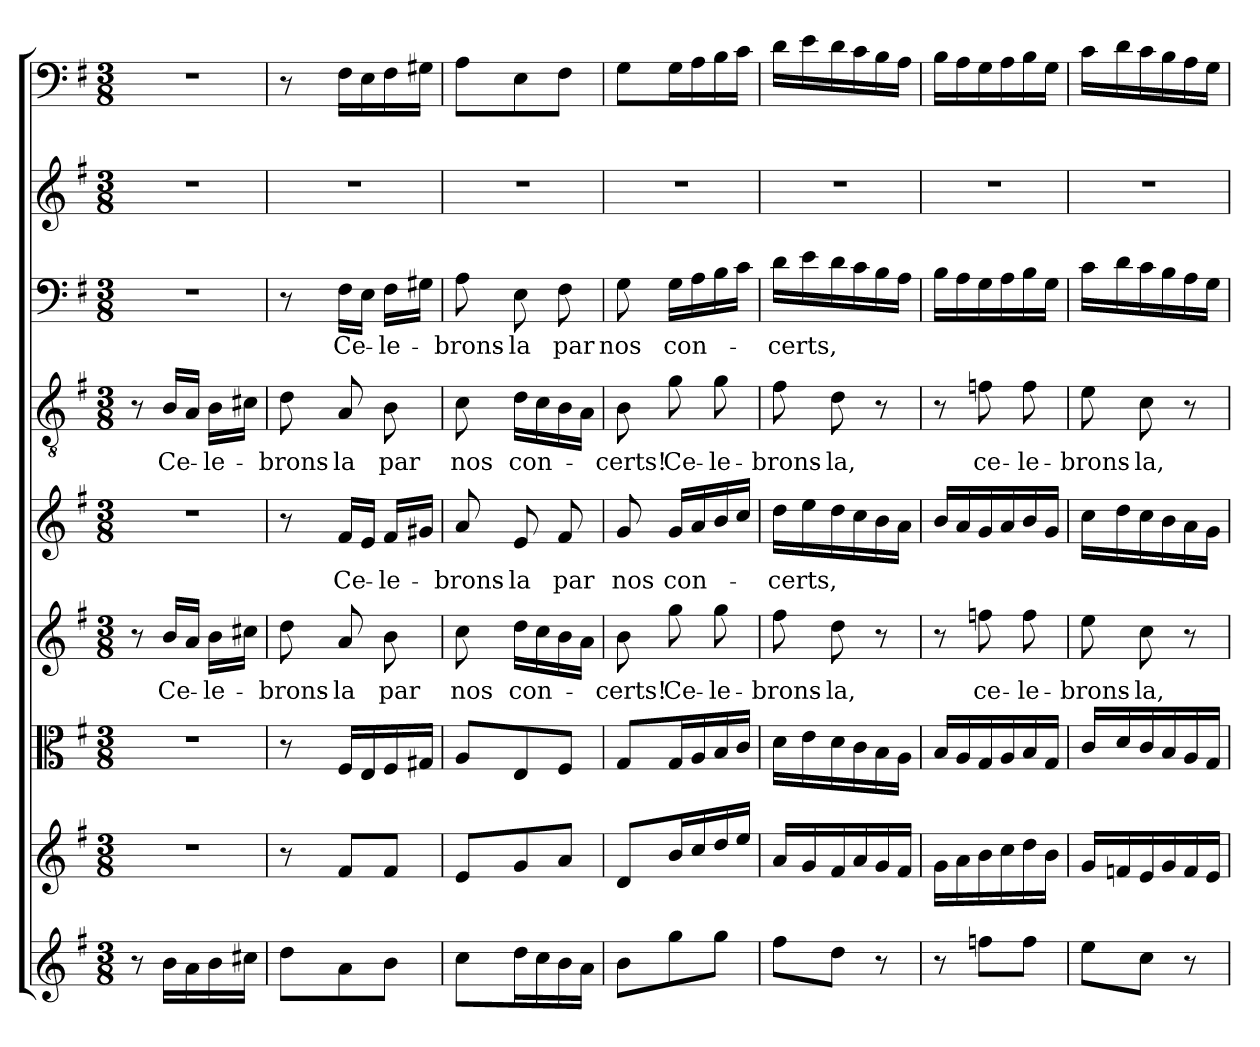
**kern	**kern	**kern	**kern	**text	**kern	**text	**kern	**text	**kern	**text	**kern	**kern
*part9	*part8	*part7	*part6	*part6	*part5	*part5	*part4	*part4	*part3	*part3	*part2	*part1
*staff9	*staff8	*staff7	*staff6	*staff6	*staff5	*staff5	*staff4	*staff4	*staff3	*staff3	*staff2	*staff1
*clefG2	*clefG2	*clefC3	*clefG2	*	*clefG2	*	*clefGv2	*	*clefF4	*	*clefG2	*clefF4
*k[f#]	*k[f#]	*k[f#]	*k[f#]	*	*k[f#]	*	*k[f#]	*	*k[f#]	*	*k[f#]	*k[f#]
*G:	*G:	*G:	*G:	*	*G:	*	*G:	*	*G:	*	*G:	*G:
*M3/8	*M3/8	*M3/8	*M3/8	*	*M3/8	*	*M3/8	*	*M3/8	*	*M3/8	*M3/8
=	=	=	=	=	=	=	=	=	=	=	=	=
8r	4.r	4.r	8r	.	4.r	.	8r	.	4.r	.	4.r	4.r
16b\LL	.	.	16b/LL	Ce-	.	.	16B/LL	Ce-	.	.	.	.
16a\	.	.	16a/JJ	.	.	.	16A/JJ	.	.	.	.	.
16b\	.	.	16b\LL	-le-	.	.	16B\LL	-le-	.	.	.	.
16cc#X\JJ	.	.	16cc#X\JJ	.	.	.	16c#X\JJ	.	.	.	.	.
=30	=30	=30	=30	=30	=30	=30	=30	=30	=30	=30	=30	=30
8dd\L	8r	8r	8dd\	-brons-	8r	.	8d\	-brons-	8r	.	4.r	8r
8a\	8f#/L	16F#/LL	8a/	-la	16f#/LL	Ce-	8A/	-la	16F#\LL	Ce-	.	16F#\LL
.	.	16E/	.	.	16e/JJ	.	.	.	16E\JJ	.	.	16E\
8b\J	8f#/J	16F#/	8b\	par	16f#/LL	-le-	8B\	par	16F#\LL	-le-	.	16F#\
.	.	16G#X/JJ	.	.	16g#X/JJ	.	.	.	16G#X\JJ	.	.	16G#X\JJ
=31	=31	=31	=31	=31	=31	=31	=31	=31	=31	=31	=31	=31
8cc\L	8e/L	8A/L	8cc\	nos	8a/	-brons-	8c\	nos	8A\	-brons-	4.r	8A\L
16dd\L	8g/	8E/	16dd\LL	con-	8e/	-la	16d\LL	con-	8E\	-la	.	8E\
16cc\	.	.	16cc\	.	.	.	16c\	.	.	.	.	.
16b\	8a/J	8F#/J	16b\	.	8f#/	par	16B\	.	8F#\	par	.	8F#\J
16a\JJ	.	.	16a\JJ	.	.	.	16A\JJ	.	.	.	.	.
=32	=32	=32	=32	=32	=32	=32	=32	=32	=32	=32	=32	=32
8b\L	8d/L	8G/L	8b\	-certs!	8g/	nos	8B\	-certs!	8G\	nos	4.r	8G\L
8gg\	16b/L	16G/L	8gg\	Ce-	16g/LL	con-	8g\	Ce-	16G\LL	con-	.	16G\L
.	16cc/	16A/	.	.	16a/	.	.	.	16A\	.	.	16A\
8gg\J	16dd/	16B/	8gg\	-le-	16b/	.	8g\	-le-	16B\	.	.	16B\
.	16ee/JJ	16c/JJ	.	.	16cc/JJ	.	.	.	16c\JJ	.	.	16c\JJ
=33	=33	=33	=33	=33	=33	=33	=33	=33	=33	=33	=33	=33
8ff#\L	16a/LL	16d\LL	8ff#\	-brons-	16dd\LL	-certs,	8f#\	-brons-	16d\LL	-certs,	4.r	16d\LL
.	16g/	16e\	.	.	16ee\	.	.	.	16e\	.	.	16e\
8dd\J	16f#/	16d\	8dd\	-la,	16dd\	.	8d\	-la,	16d\	.	.	16d\
.	16a/	16c\	.	.	16cc\	.	.	.	16c\	.	.	16c\
8r	16g/	16B\	8r	.	16b\	.	8r	.	16B\	.	.	16B\
.	16f#/JJ	16A\JJ	.	.	16a\JJ	.	.	.	16A\JJ	.	.	16A\JJ
=34	=34	=34	=34	=34	=34	=34	=34	=34	=34	=34	=34	=34
8r	16g\LL	16B/LL	8r	.	16b/LL	.	8r	.	16B\LL	.	4.r	16B\LL
.	16a\	16A/	.	.	16a/	.	.	.	16A\	.	.	16A\
8ffn\L	16b\	16G/	8ffn\	ce-	16g/	.	8fn\	ce-	16G\	.	.	16G\
.	16cc\	16A/	.	.	16a/	.	.	.	16A\	.	.	16A\
8ff\J	16dd\	16B/	8ff\	-le-	16b/	.	8f\	-le-	16B\	.	.	16B\
.	16b\JJ	16G/JJ	.	.	16g/JJ	.	.	.	16G\JJ	.	.	16G\JJ
=35	=35	=35	=35	=35	=35	=35	=35	=35	=35	=35	=35	=35
8ee\L	16g/LL	16c/LL	8ee\	-brons-	16cc\LL	.	8e\	-brons-	16c\LL	.	4.r	16c\LL
.	16fn/	16d/	.	.	16dd\	.	.	.	16d\	.	.	16d\
8cc\J	16e/	16c/	8cc\	-la,	16cc\	.	8c\	-la,	16c\	.	.	16c\
.	16g/	16B/	.	.	16b\	.	.	.	16B\	.	.	16B\
8r	16f/	16A/	8r	.	16a\	.	8r	.	16A\	.	.	16A\
.	16e/JJ	16G/JJ	.	.	16g\JJ	.	.	.	16G\JJ	.	.	16G\JJ
=	=	=	=	=	=	=	=	=	=	=	=	=
*-	*-	*-	*-	*-	*-	*-	*-	*-	*-	*-	*-	*-
